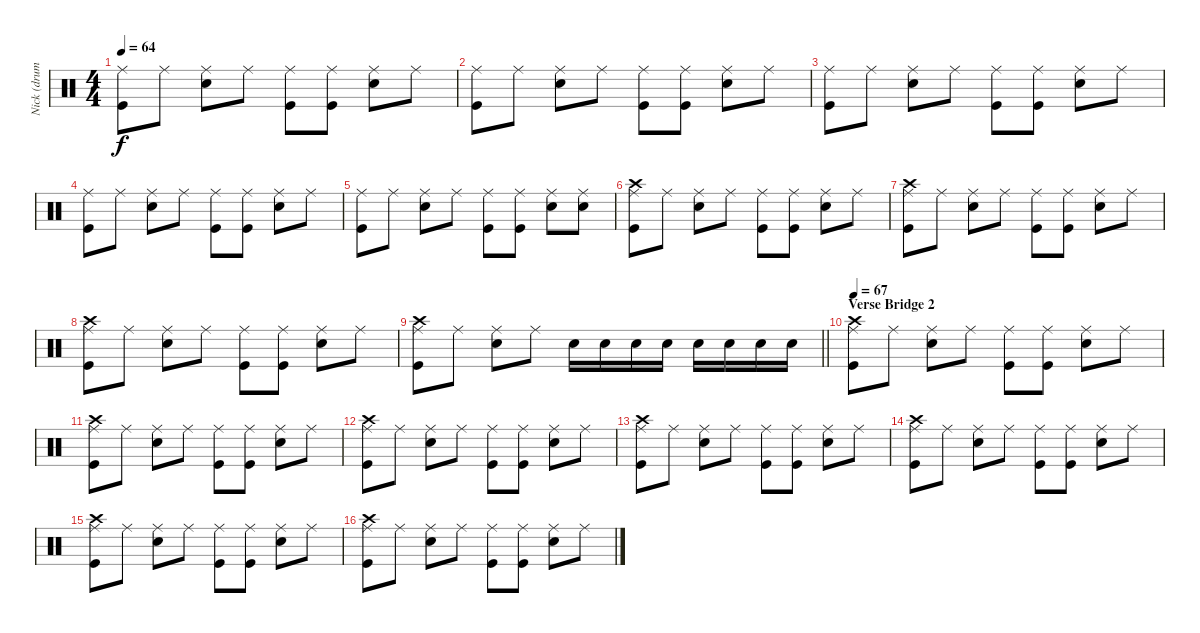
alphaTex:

\track ("Nick (drums)" "Nick (drum") {instrument percussion}
\staff {score}
\articulation defaults
\ts (4 4)
\tempo 64
\clef neutral
\ks c
("Ride (middle)" "Kick (hit)").8{dy f} "Ride (middle)".8 ("Ride (middle)" "Electric Snare (hit)").8 "Ride (middle)".8 ("Ride (middle)" "Kick (hit)").8 ("Ride (middle)" "Kick (hit)").8 ("Ride (middle)" "Electric Snare (hit)").8 "Ride (middle)".8 |
("Ride (middle)" "Kick (hit)").8 "Ride (middle)".8 ("Ride (middle)" "Electric Snare (hit)").8 "Ride (middle)".8 ("Ride (middle)" "Kick (hit)").8 ("Ride (middle)" "Kick (hit)").8 ("Ride (middle)" "Electric Snare (hit)").8 "Ride (middle)".8 |
("Ride (middle)" "Kick (hit)").8 "Ride (middle)".8 ("Ride (middle)" "Electric Snare (hit)").8 "Ride (middle)".8 ("Ride (middle)" "Kick (hit)").8 ("Ride (middle)" "Kick (hit)").8 ("Ride (middle)" "Electric Snare (hit)").8 "Ride (middle)".8 |
("Ride (middle)" "Kick (hit)").8 "Ride (middle)".8 ("Ride (middle)" "Electric Snare (hit)").8 "Ride (middle)".8 ("Ride (middle)" "Kick (hit)").8 ("Ride (middle)" "Kick (hit)").8 ("Ride (middle)" "Electric Snare (hit)").8 "Ride (middle)".8 |
("Ride (middle)" "Kick (hit)").8 "Ride (middle)".8 ("Ride (middle)" "Electric Snare (hit)").8 "Ride (middle)".8 ("Ride (middle)" "Kick (hit)").8 ("Ride (middle)" "Kick (hit)").8 ("Ride (middle)" "Electric Snare (hit)").8 ("Ride (middle)" "Electric Snare (hit)").8 |
("Crash high (hit)" "Ride (middle)" "Kick (hit)").8 "Ride (middle)".8 ("Ride (middle)" "Electric Snare (hit)").8 "Ride (middle)".8 ("Ride (middle)" "Kick (hit)").8 ("Ride (middle)" "Kick (hit)").8 ("Ride (middle)" "Electric Snare (hit)").8 "Ride (middle)".8 |
("Crash high (hit)" "Ride (middle)" "Kick (hit)").8 "Ride (middle)".8 ("Ride (middle)" "Electric Snare (hit)").8 "Ride (middle)".8 ("Ride (middle)" "Kick (hit)").8 ("Ride (middle)" "Kick (hit)").8 ("Ride (middle)" "Electric Snare (hit)").8 "Ride (middle)".8 |
("Crash high (hit)" "Ride (middle)" "Kick (hit)").8 "Ride (middle)".8 ("Ride (middle)" "Electric Snare (hit)").8 "Ride (middle)".8 ("Ride (middle)" "Kick (hit)").8 ("Ride (middle)" "Kick (hit)").8 ("Ride (middle)" "Electric Snare (hit)").8 "Ride (middle)".8 |
\barLineRight lightlight
("Crash high (hit)" "Ride (middle)" "Kick (hit)").8 "Ride (middle)".8 ("Ride (middle)" "Electric Snare (hit)").8 "Ride (middle)".8 "Electric Snare (hit)".16 "Electric Snare (hit)".16 "Electric Snare (hit)".16 "Electric Snare (hit)".16 "Electric Snare (hit)".16 "Electric Snare (hit)".16 "Electric Snare (hit)".16 "Electric Snare (hit)".16 |
\section ("" "Verse Bridge 2")
\tempo 67
("Crash high (hit)" "Ride (middle)" "Kick (hit)").8 "Ride (middle)".8 ("Ride (middle)" "Electric Snare (hit)").8 "Ride (middle)".8 ("Ride (middle)" "Kick (hit)").8 ("Ride (middle)" "Kick (hit)").8 ("Ride (middle)" "Electric Snare (hit)").8 "Ride (middle)".8 |
("Crash high (hit)" "Ride (middle)" "Kick (hit)").8 "Ride (middle)".8 ("Ride (middle)" "Electric Snare (hit)").8 "Ride (middle)".8 ("Ride (middle)" "Kick (hit)").8 ("Ride (middle)" "Kick (hit)").8 ("Ride (middle)" "Electric Snare (hit)").8 "Ride (middle)".8 |
("Crash high (hit)" "Ride (middle)" "Kick (hit)").8 "Ride (middle)".8 ("Ride (middle)" "Electric Snare (hit)").8 "Ride (middle)".8 ("Ride (middle)" "Kick (hit)").8 ("Ride (middle)" "Kick (hit)").8 ("Ride (middle)" "Electric Snare (hit)").8 "Ride (middle)".8 |
("Crash high (hit)" "Ride (middle)" "Kick (hit)").8 "Ride (middle)".8 ("Ride (middle)" "Electric Snare (hit)").8 "Ride (middle)".8 ("Ride (middle)" "Kick (hit)").8 ("Ride (middle)" "Kick (hit)").8 ("Ride (middle)" "Electric Snare (hit)").8 "Ride (middle)".8 |
("Crash high (hit)" "Ride (middle)" "Kick (hit)").8 "Ride (middle)".8 ("Ride (middle)" "Electric Snare (hit)").8 "Ride (middle)".8 ("Ride (middle)" "Kick (hit)").8 ("Ride (middle)" "Kick (hit)").8 ("Ride (middle)" "Electric Snare (hit)").8 "Ride (middle)".8 |
("Crash high (hit)" "Ride (middle)" "Kick (hit)").8 "Ride (middle)".8 ("Ride (middle)" "Electric Snare (hit)").8 "Ride (middle)".8 ("Ride (middle)" "Kick (hit)").8 ("Ride (middle)" "Kick (hit)").8 ("Ride (middle)" "Electric Snare (hit)").8 "Ride (middle)".8 |
("Crash high (hit)" "Ride (middle)" "Kick (hit)").8 "Ride (middle)".8 ("Ride (middle)" "Electric Snare (hit)").8 "Ride (middle)".8 ("Ride (middle)" "Kick (hit)").8 ("Ride (middle)" "Kick (hit)").8 ("Ride (middle)" "Electric Snare (hit)").8 "Ride (middle)".8
